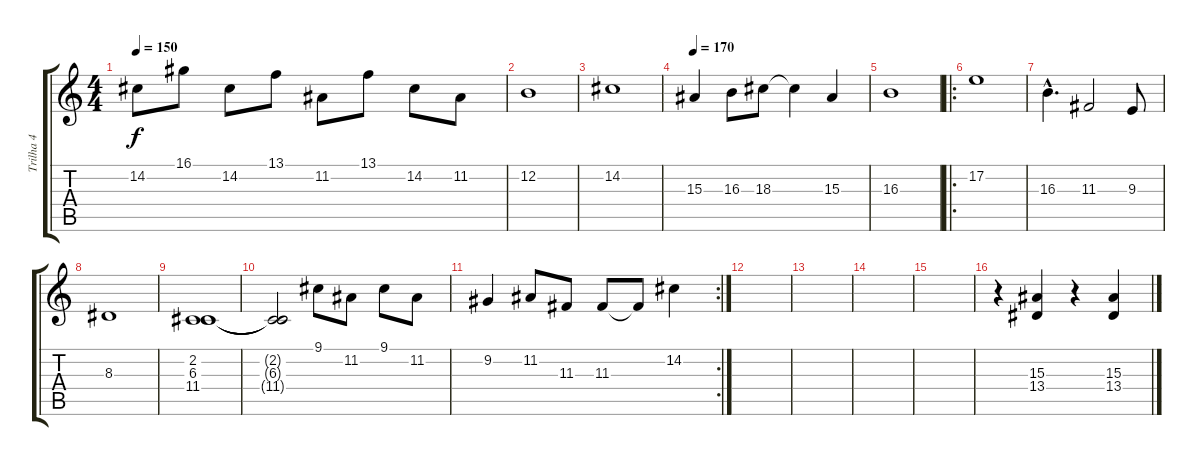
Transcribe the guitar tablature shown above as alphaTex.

\track ("Trilha 4" "Trilha 4") {instrument stringensemble1}
\staff {score tabs}
\tuning (E4 B3 G3 D3 A2 E2) {hide}
\ts (4 4)
\tempo 150
\clef g2
\ks c
14.2.8{dy f} 16.1.8 14.2.8 13.1.8 11.2.8 13.1.8 14.2.8 11.2.8 |
12.2.1 |
14.2.1 |
\tempo 170
15.3.4 16.3.8 18.3.8 18.3{t}.4 15.3.4 |
16.3.1 |
\ro
17.2.1 |
16.3{hac}.4{d} 11.3.2 9.3.8 |
8.3.1 |
(2.2 6.3 11.4).1 |
(2.2{t} 6.3{t} 11.4{t}).2 9.1.8 11.2.8 9.1.8 11.2.8 |
\rc 2
9.2.4 11.2.8 11.3.8 11.3.8 11.3{t}.8 14.2.4 |
|
|
|
|
r.4 (15.3 13.4).4 r.4 (15.3 13.4).4
